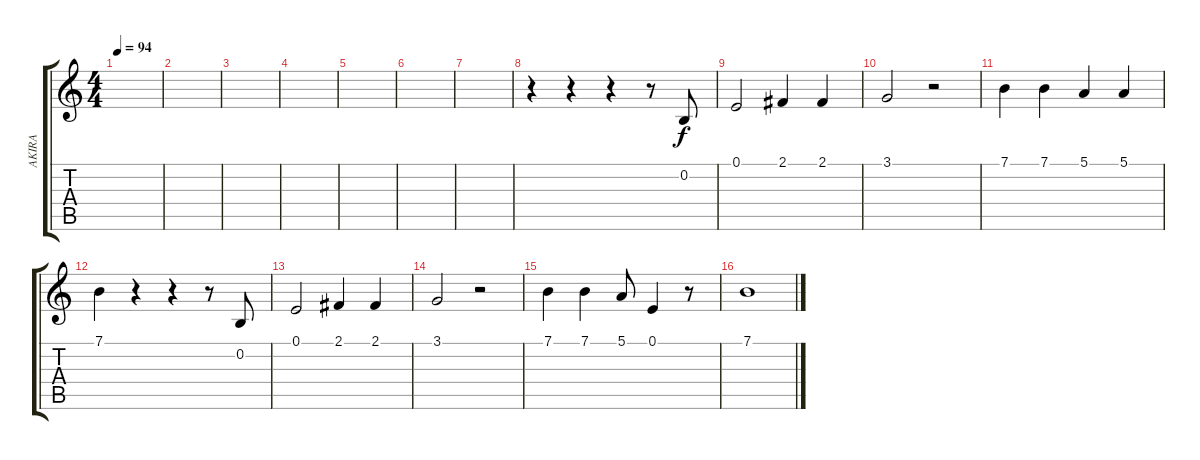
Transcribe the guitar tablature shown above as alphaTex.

\track ("AKIRA" "AKIRA") {instrument pad1newage}
\staff {score tabs}
\tuning (E4 B3 G3 D3 A2 E2) {hide}
\ts (4 4)
\tempo 94
\clef g2
\ks c
|
|
|
|
|
|
|
r.4 r.4 r.4 r.8 0.2.8 |
0.1.2 2.1.4 2.1.4 |
3.1.2 r.2 |
7.1.4 7.1.4 5.1.4 5.1.4 |
7.1.4 r.4 r.4 r.8 0.2.8 |
0.1.2 2.1.4 2.1.4 |
3.1.2 r.2 |
7.1.4 7.1.4 5.1.8 0.1.4 r.8 |
7.1.1
